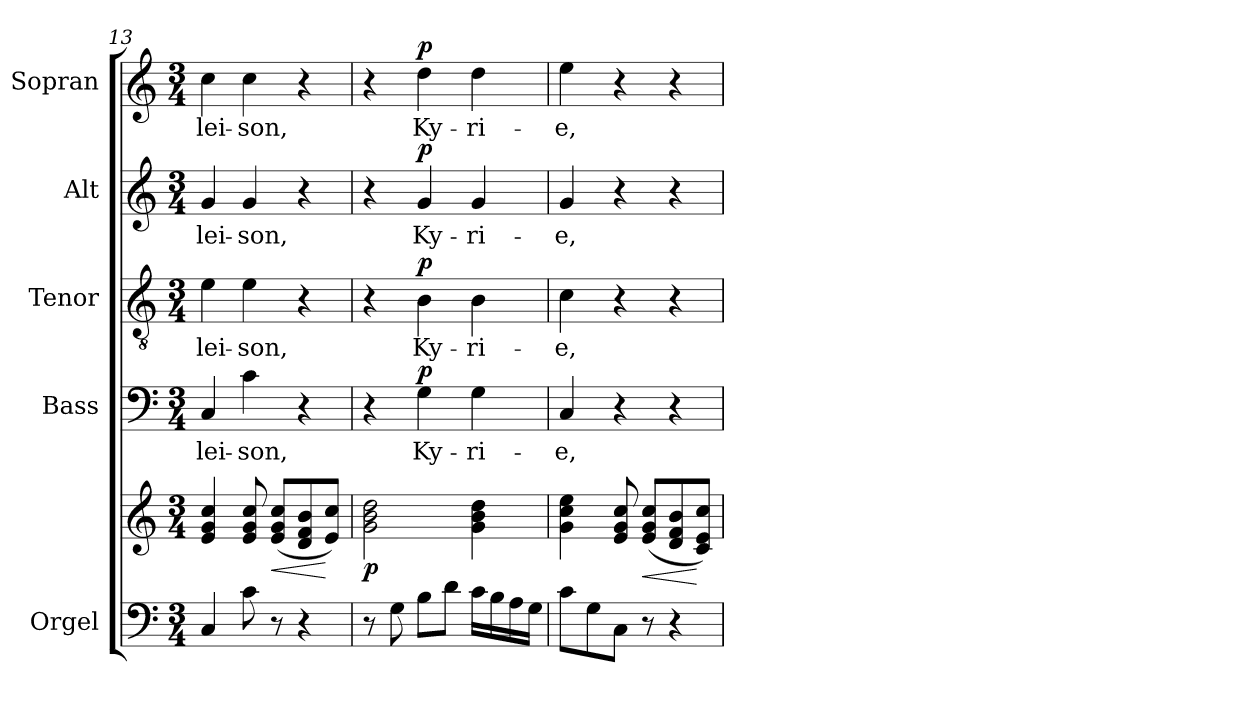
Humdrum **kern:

**kern	**kern	**dynam	**kern	**text	**dynam	**kern	**text	**dynam	**kern	**text	**dynam	**kern	**text	**dynam
*part5	*part5	*part5	*part4	*part4	*part4	*part3	*part3	*part3	*part2	*part2	*part2	*part1	*part1	*part1
*staff6	*staff5	*staff5/6	*staff4	*staff4	*staff4	*staff3	*staff3	*staff3	*staff2	*staff2	*staff2	*staff1	*staff1	*staff1
*I"Orgel	*	*	*I"Bass	*	*	*I"Tenor	*	*	*I"Alt	*	*	*I"Sopran	*	*
*I'Org.	*	*	*I'B.	*	*	*I'T.	*	*	*I'A.	*	*	*I'S.	*	*
*clefF4	*clefG2	*	*clefF4	*	*	*clefGv2	*	*	*clefG2	*	*	*clefG2	*	*
*k[]	*k[]	*	*k[]	*	*	*k[]	*	*	*k[]	*	*	*k[]	*	*
*C:	*C:	*	*C:	*	*	*C:	*	*	*C:	*	*	*C:	*	*
*M3/4	*M3/4	*	*M3/4	*	*	*M3/4	*	*	*M3/4	*	*	*M3/4	*	*
=13	=13	=13	=13	=13	=13	=13	=13	=13	=13	=13	=13	=13	=13	=13
!	!	!	!	!LO:LY:b	!	!	!LO:LY:b	!	!	!LO:LY:b	!	!	!LO:LY:b	!
4C/	4e/ 4g/ 4cc/	.	4C/	-lei-	.	4e\	-lei-	.	4g/	-lei-	.	4cc\	-lei-	.
!	!	!	!	!LO:LY:b	!	!	!LO:LY:b	!	!	!LO:LY:b	!	!	!LO:LY:b	!
8c\	8e/ 8g/ 8cc/	.	4c\	-son,	.	4e\	-son,	.	4g/	-son,	.	4cc\	-son,	.
!	!	!LO:HP:b	!	!	!	!	!	!	!	!	!	!	!	!
8r	(<8e/ 8g/ 8cc/L	<	.	.	.	.	.	.	.	.	.	.	.	.
4r	8d/ 8f/ 8b/	.	4r	.	.	4r	.	.	4r	.	.	4r	.	.
.	8e/ 8cc/J)	[	.	.	.	.	.	.	.	.	.	.	.	.
=14	=14	=14	=14	=14	=14	=14	=14	=14	=14	=14	=14	=14	=14	=14
!	!	!LO:DY:b	!	!	!	!	!	!	!	!	!	!	!	!
8r	2g\ 2b\ 2dd\	p	4r	.	.	4r	.	.	4r	.	.	4r	.	.
8G\	.	.	.	.	.	.	.	.	.	.	.	.	.	.
!	!	!	!	!LO:LY:b	!LO:DY:a	!	!LO:LY:b	!LO:DY:a	!	!LO:LY:b	!LO:DY:a	!	!LO:LY:b	!LO:DY:a
8B\L	.	.	4G\	Ky-	p	4B\	Ky-	p	4g/	Ky-	p	4dd\	Ky-	p
8d\J	.	.	.	.	.	.	.	.	.	.	.	.	.	.
!	!	!	!	!LO:LY:b	!	!	!LO:LY:b	!	!	!LO:LY:b	!	!	!LO:LY:b	!
16c\LL	4g\ 4b\ 4dd\	.	4G\	-ri-	.	4B\	-ri-	.	4g/	-ri-	.	4dd\	-ri-	.
16B\	.	.	.	.	.	.	.	.	.	.	.	.	.	.
16A\	.	.	.	.	.	.	.	.	.	.	.	.	.	.
16G\JJ	.	.	.	.	.	.	.	.	.	.	.	.	.	.
=15	=15	=15	=15	=15	=15	=15	=15	=15	=15	=15	=15	=15	=15	=15
!	!	!	!	!LO:LY:b	!	!	!LO:LY:b	!	!	!LO:LY:b	!	!	!LO:LY:b	!
8c\L	4g\ 4cc\ 4ee\	.	4C/	-e,	.	4c\	-e,	.	4g/	-e,	.	4ee\	-e,	.
8G\	.	.	.	.	.	.	.	.	.	.	.	.	.	.
8C\J	8e/ 8g/ 8cc/	.	4r	.	.	4r	.	.	4r	.	.	4r	.	.
!	!	!LO:HP:b	!	!	!	!	!	!	!	!	!	!	!	!
8r	(<8e/ 8g/ 8cc/L	<	.	.	.	.	.	.	.	.	.	.	.	.
4r	8d/ 8f/ 8b/	.	4r	.	.	4r	.	.	4r	.	.	4r	.	.
.	8c/ 8e/ 8cc/J)	[	.	.	.	.	.	.	.	.	.	.	.	.
=	=	=	=	=	=	=	=	=	=	=	=	=	=	=
*-	*-	*-	*-	*-	*-	*-	*-	*-	*-	*-	*-	*-	*-	*-
